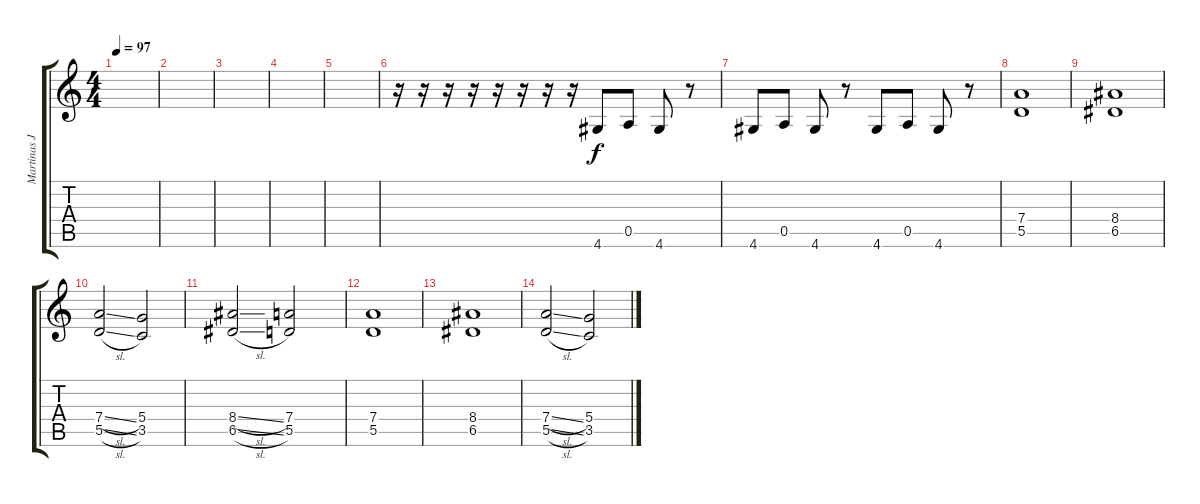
\track ("Martinas Jabs" "Martinas J") {instrument distortionguitar}
\staff {score tabs}
\tuning (E4 B3 G3 D3 A2 E2) {hide}
\ts (4 4)
\tempo 97
\clef g2
\ks c
|
|
|
|
|
r.16{volume 16} r.16 r.16 r.16 r.16 r.16 r.16 r.16 4.6.8 0.5.8 4.6.8 r.8 |
4.6.8 0.5.8 4.6.8 r.8 4.6.8 0.5.8 4.6.8 r.8 |
(7.4 5.5).1 |
(8.4 6.5).1 |
(7.4{sl} 5.5{sl}).2 (5.4 3.5).2 |
(8.4{sl} 6.5{sl}).2 (7.4 5.5).2 |
(7.4 5.5).1 |
(8.4 6.5).1 |
(7.4{sl} 5.5{sl}).2 (5.4 3.5).2
